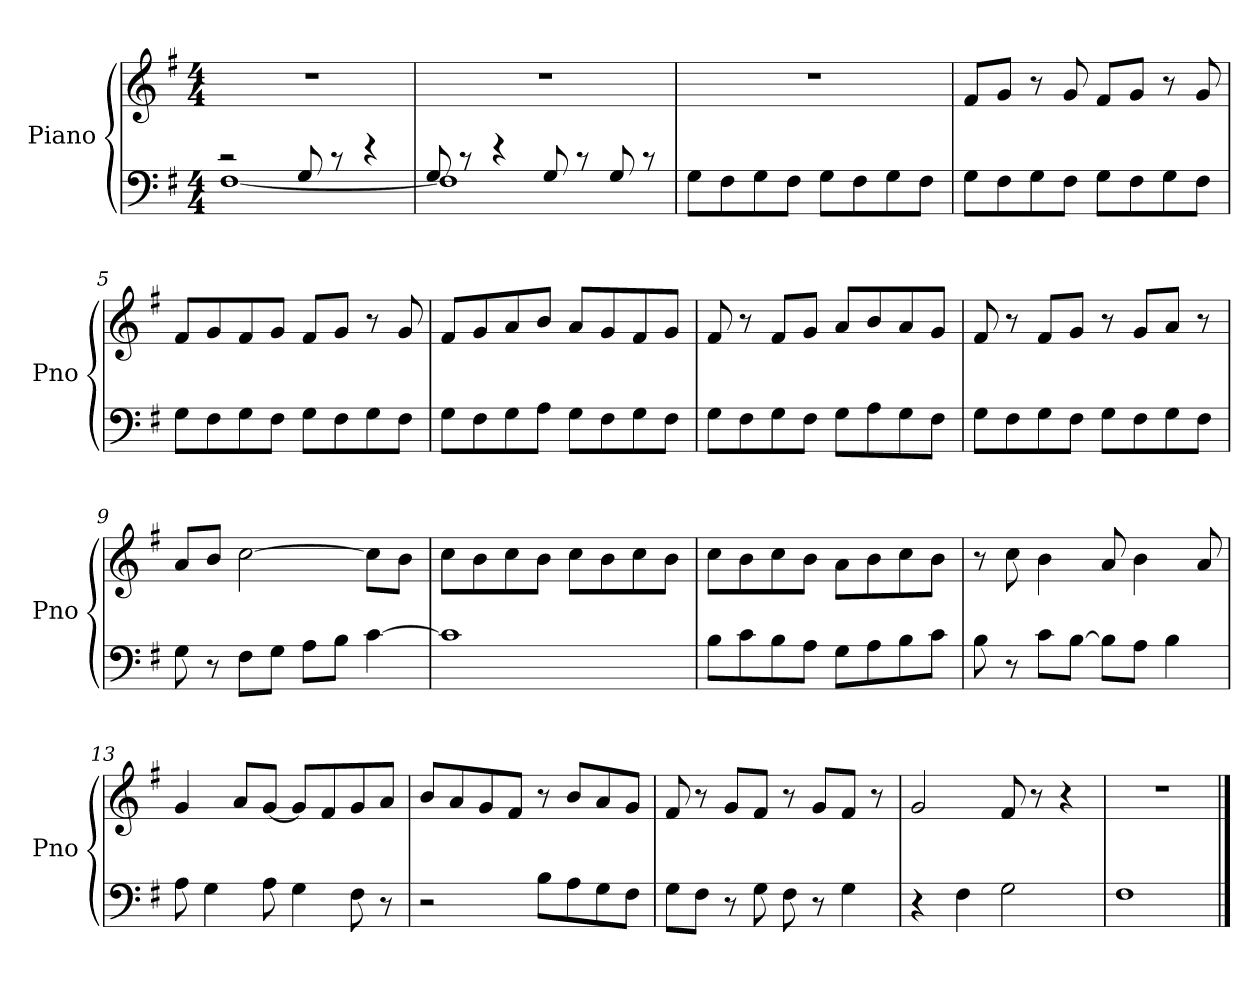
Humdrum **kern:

**kern	**kern
*part2	*part1
*staff2	*staff1
*I"Piano	*I"Piano
*I'Pno	*I'Pno
*clefF4	*clefG2
*k[f#]	*k[f#]
*M4/4	*M4/4
*MM112	*MM112
=1	=1
*^	*
2r	[1F#/	1r
8G/	.	.
8r	.	.
4r	.	.
=2	=2	=2
8G/	1F#/]	1r
8r	.	.
4r	.	.
8G/	.	.
8r	.	.
8G/	.	.
8r	.	.
*v	*v	*
=3	=3
8G\L	1r
8F#\	.
8G\	.
8F#\J	.
8G\L	.
8F#\	.
8G\	.
8F#\J	.
!!LO:LB:g=z
=4	=4
8G\L	8f#/L
8F#\	8g/J
8G\	8r
8F#\J	8g/
8G\L	8f#/L
8F#\	8g/J
8G\	8r
8F#\J	8g/
=5	=5
8G\L	8f#/L
8F#\	8g/
8G\	8f#/
8F#\J	8g/J
8G\L	8f#/L
8F#\	8g/J
8G\	8r
8F#\J	8g/
=6	=6
8G\L	8f#/L
8F#\	8g/
8G\	8a/
8A\J	8b/J
8G\L	8a/L
8F#\	8g/
8G\	8f#/
8F#\J	8g/J
!!LO:LB:g=z
=7	=7
8G\L	8f#/
8F#\	8r
8G\	8f#/L
8F#\J	8g/J
8G\L	8a/L
8A\	8b/
8G\	8a/
8F#\J	8g/J
=8	=8
8G\L	8f#/
8F#\	8r
8G\	8f#/L
8F#\J	8g/J
8G\L	8r
8F#\	8g/L
8G\	8a/J
8F#\J	8r
=9	=9
8G\	8a/L
8r	8b/J
8F#\L	[2cc\
8G\J	.
8A\L	.
8B\J	.
[4c\	8cc\L]
.	8b\J
!!LO:LB:g=z
=10	=10
1c/]	8cc\L
.	8b\
.	8cc\
.	8b\J
.	8cc\L
.	8b\
.	8cc\
.	8b\J
=11	=11
8B\L	8cc\L
8c\	8b\
8B\	8cc\
8A\J	8b\J
8G\L	8a\L
8A\	8b\
8B\	8cc\
8c\J	8b\J
=12	=12
8B\	8r
8r	8cc\
8c\L	4b\
[8B\J	.
8B\L]	8a/
8A\J	4b\
4B\	.
.	8a/
!!LO:LB:g=z
=13	=13
8A\	4g/
4G\	.
.	8a/L
8A\	[8g/J
4G\	8g/L]
.	8f#/
8F#\	8g/
8r	8a/J
=14	=14
2r	8b/L
.	8a/
.	8g/
.	8f#/J
8B\L	8r
8A\	8b/L
8G\	8a/
8F#\J	8g/J
=15	=15
8G\L	8f#/
8F#\J	8r
8r	8g/L
8G\	8f#/J
8F#\	8r
8r	8g/L
4G\	8f#/J
.	8r
=16	=16
4r	2g/
4F#\	.
2G\	8f#/
.	8r
.	4r
=17	=17
1F#/	1r
==	==
*-	*-
